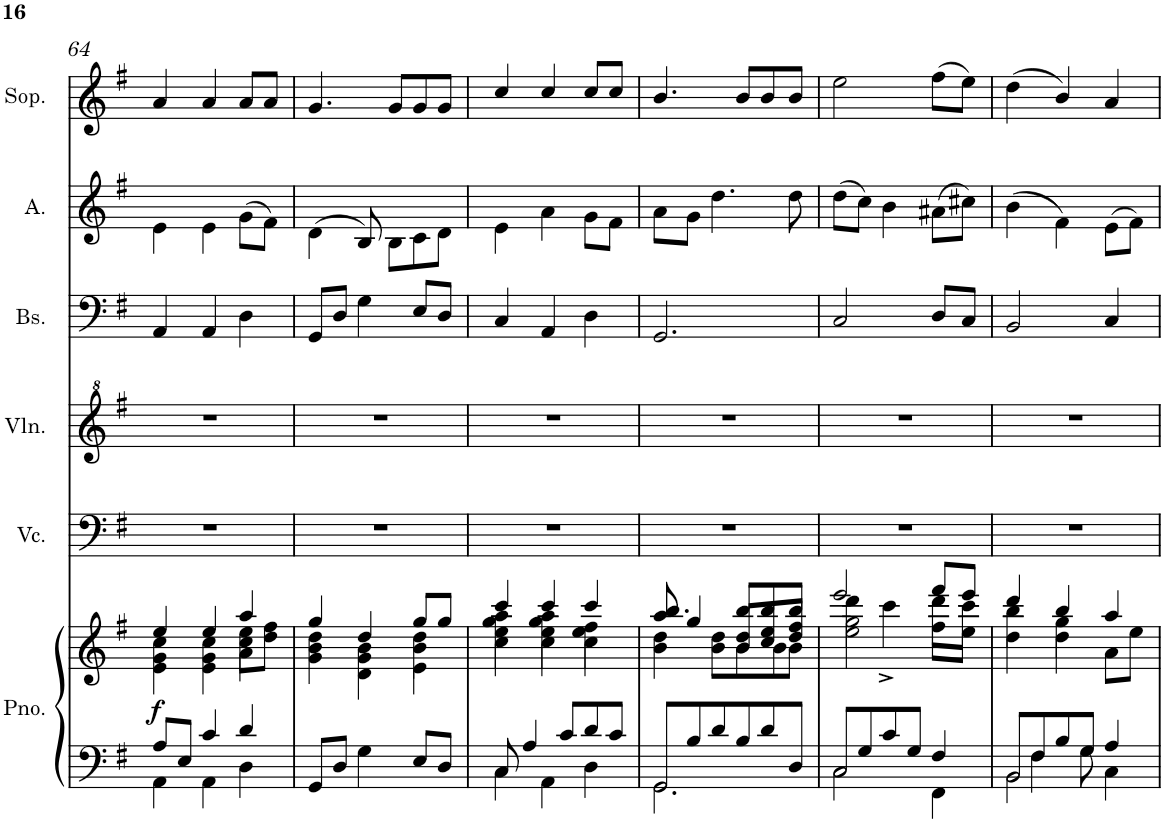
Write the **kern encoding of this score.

**kern	**kern	**dynam	**kern	**kern	**kern	**kern	**kern
*part6	*part6	*part6	*part5	*part4	*part3	*part2	*part1
*staff7	*staff6	*staff6/7	*staff5	*staff4	*staff3	*staff2	*staff1
*I"Piano	*	*	*I"Violoncello	*I"Violin	*I"Bas	*I"Alt	*I"Sopraan
*I'Pno.	*	*	*I'Vc.	*I'Vln.	*I'Bs.	*I'A.	*I'Sop.
!!LO:PB:g=z
*clefF4	*clefG2	*	*clefF4	*clefG^2	*clefF4	*clefG2	*clefG2
*k[f#]	*k[f#]	*	*k[f#]	*k[f#]	*k[f#]	*k[f#]	*k[f#]
*M3/4	*M3/4	*	*M3/4	*M3/4	*M3/4	*M3/4	*M3/4
=64	=64	=64	=64	=64	=64	=64	=64
*^	*^	*	*	*	*	*	*
*	*	*	*^	*	*	*	*	*	*
!	!	!	!	!	!LO:DY:b	!	!	!	!	!
8A/L	4AA\	4ee/	4e\ 4g\ 4cc\	2ryy	f	2.r	2.r	4AA/	4e\	4a/
8E/J	.	.	.	.	.	.	.	.	.	.
4c/	4AA\	4ee/	4e\ 4g\ 4cc\	.	.	.	.	4AA/	4e\	4a/
4d/	4D\	4aa/	4a\	8cc\ 8ee\L	.	.	.	4D\	(>8g\L	8a/L
.	.	.	.	8dd\ 8ff#\J	.	.	.	.	8f#\J)	8a/J
*v	*v	*	*	*	*	*	*	*	*	*
=65	=65	=65	=65	=65	=65	=65	=65	=65	=65
8GG/L	4gg/	4g\ 4b\ 4dd\	2ryy	.	2.r	2.r	8GG/L	(>4d\	4.g/
8D/J	.	.	.	.	.	.	8D/J	.	.
4G\	4dd/	4d\ 4g\ 4b\	.	.	.	.	4G\	8B/)	.
.	.	.	.	.	.	.	.	8B\L	8g/L
8E/L	8gg/L	4b\ 4dd\	4e\	.	.	.	8E/L	8c\	8g/
8D/J	8gg/J	.	.	.	.	.	8D/J	8d\J	8g/J
=66	=66	=66	=66	=66	=66	=66	=66	=66	=66
*^	*	*	*	*	*	*	*	*	*
8C/	4C\	4ccc/	4cc\	4ee\ 4gg\ 4aa\	.	2.r	2.r	4C/	4e\	4cc/
4A/	.	.	.	.	.	.	.	.	.	.
.	4AA\	4ccc/	4cc\	4ee\ 4gg\ 4aa\	.	.	.	4AA/	4a\	4cc/
8c/L	.	.	.	.	.	.	.	.	.	.
8d/	4D\	4ccc/	4cc\	4ee\ 4ff#\	.	.	.	4D\	8g\L	8cc/L
8c/J	.	.	.	.	.	.	.	.	8f#\J	8cc/J
=67	=67	=67	=67	=67	=67	=67	=67	=67	=67	=67
!LO:N:head=open	!	!	!	!	!	!	!	!	!	!
8GG/L	2.GG\	4.bb/	8aa/	4b\ 4dd\	.	2.r	2.r	2.GG/	8a\L	4.b/
8B/	.	.	4gg/	.	.	.	.	.	8g\J	.
8d/	.	.	.	8b\ 8dd\L	.	.	.	.	4.dd\	.
8B/	.	8bb/L	8b/ 8dd/L	8b\	.	.	.	.	.	8b/L
8d/	.	8bb/	8cc/ 8ee/	8b\	.	.	.	.	.	8b/
8D/J	.	8bb/J	8dd/ 8ff#/J	8b\J	.	.	.	.	8dd\	8b/J
=68	=68	=68	=68	=68	=68	=68	=68	=68	=68	=68
!LO:N:head=open	!	!	!	!	!	!	!	!	!	!
8C/L	2C\	2eee/	4ddd\	2ee\ 2gg\	.	2.r	2.r	2C/	(>8dd\L	2ee\
8G/	.	.	.	.	.	.	.	.	8cc\J)	.
8c/	.	.	4ccc^\	.	.	.	.	.	4b\	.
8G/J	.	.	.	.	.	.	.	.	.	.
4F#/	4FF#\	8fff#/L	8ddd\L	8ff#\L	.	.	.	8D/L	(>8a#X\L	(>8ff#\L
.	.	8eee/J	8ccc\J	8ee\J	.	.	.	8C/J	8cc#X\J)	8ee\J)
*v	*v	*	*	*	*	*	*	*	*	*
=69	=69	=69	=69	=69	=69	=69	=69	=69	=69
!LO:N:head=open	!	!	!	!	!	!	!	!	!
*^	*	*	*	*	*	*	*	*	*
*	*^	*	*	*	*	*	*	*	*	*
8BB/L	2BB\	8ryy	4ddd/	4dd\	4bb\	.	2.r	2.r	2BB/	(>4b\	(>4dd\
8F#/	.	4F#\	.	.	.	.	.	.	.	.	.
8B/	.	.	4bb/	4dd\	4gg\	.	.	.	.	4f#\)	4b/)
8G/J	.	8G\	.	.	.	.	.	.	.	.	.
4A/	4C\	4ryy	4aa/	8a\L	4ryy	.	.	.	4C/	(>8e\L	4a/
.	.	.	.	8ee\J	.	.	.	.	.	8f#\J)	.
*v	*v	*v	*	*	*	*	*	*	*	*	*
*	*v	*v	*v	*	*	*	*	*	*
=	=	=	=	=	=	=	=
*-	*-	*-	*-	*-	*-	*-	*-
